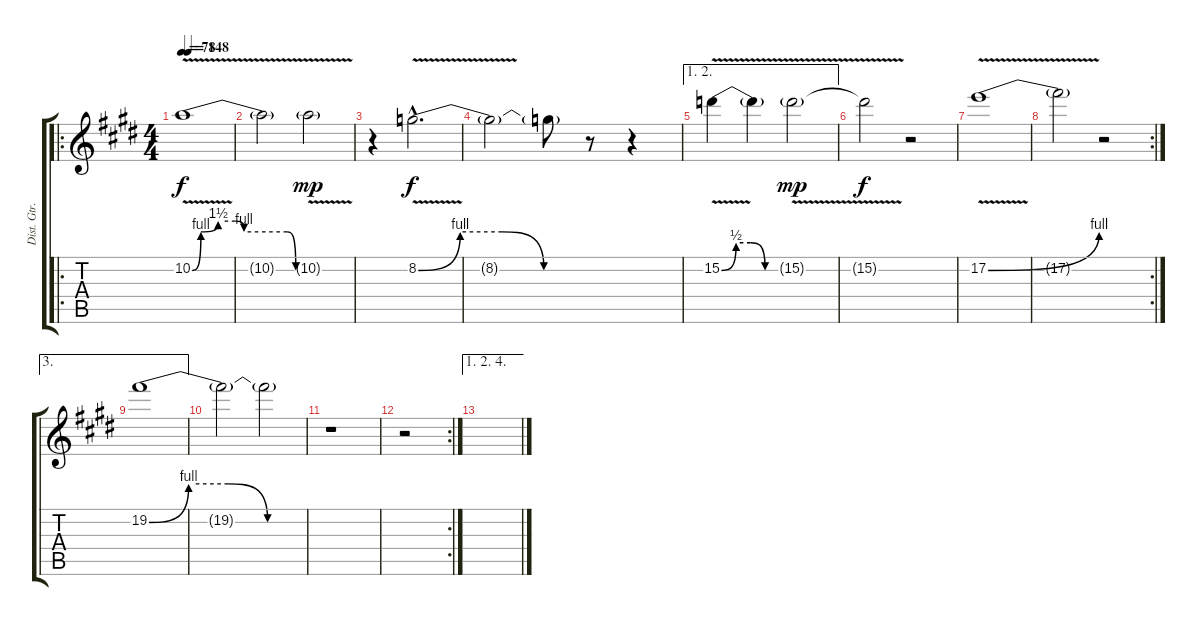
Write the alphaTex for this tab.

\track ("Dist. Gtr." "Dist. Gtr.") {instrument overdrivenguitar}
\staff {score tabs}
\tuning (E4 B3 G3 D3 A2 E2) {hide}
\ro
\ts (4 4)
\tempo 78
\tempo (148 0.125)
\clef g2
\ks e
10.2{be (custom 0 0 5 4 15 6 25 6 30 4 55 4 60 0) v}.1{dy f} |
10.2{t}.2 10.2{v g}.2{dy mp} |
r.4 8.2{be (custom 0 0 15 4 30 4 45 0 60 0) v hac}.2{d dy f} |
8.2{t}.2 8.2{t}.8 r.8 r.4 |
\ae (1 2)
15.2{be (custom 0 0 15 2 30 2 45 0 60 0) v}.4 15.2{t}.4 15.2{v g}.2{dy mp} |
15.2{t}.2{dy f} r.2 |
17.2{be (bend 0 0 60 4) v}.1 |
\rc 2
17.2{t}.2 r.2 |
\ae 3
19.2{be (custom 0 0 15 4 30 4 45 0 60 0)}.1 |
19.2{t}.2 19.2{t}.2 |
r.1 |
\rc 2
r.2 |
\ae (1 2 4)
